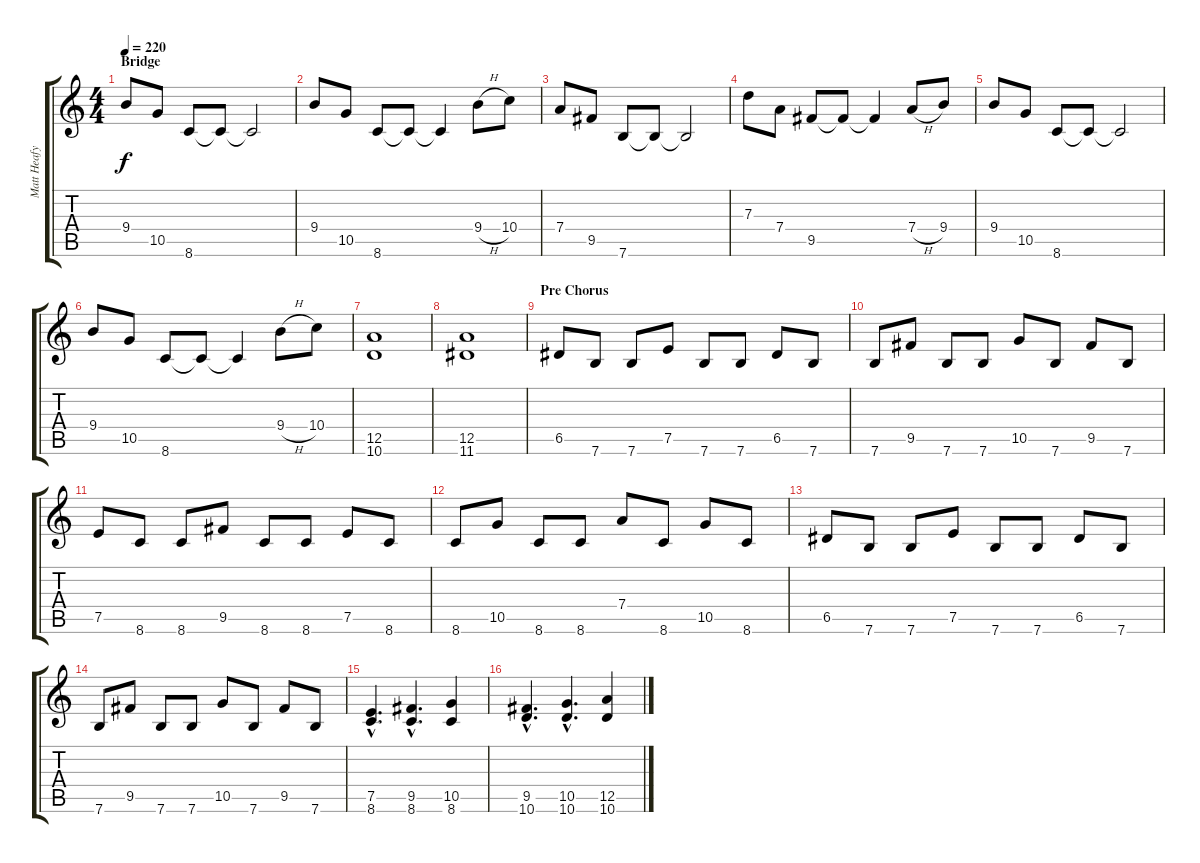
\track ("Matt Heafy Gtr. 2" "Matt Heafy") {instrument distortionguitar}
\staff {score tabs}
\tuning (E4 B3 G3 D3 A2 E2) {hide}
\ts (4 4)
\section ("" "Bridge")
\tempo 220
\clef g2
\ks c
9.4.8{dy f} 10.5.8 8.6.8 8.6{t}.8 8.6{t}.2 |
9.4.8 10.5.8 8.6.8 8.6{t}.8 8.6{t}.4 9.4{h}.8 10.4.8 |
7.4.8 9.5.8 7.6.8 7.6{t}.8 7.6{t}.2 |
7.3.8 7.4.8 9.5.8 9.5{t}.8 9.5{t}.4 7.4{h}.8 9.4.8 |
9.4.8 10.5.8 8.6.8 8.6{t}.8 8.6{t}.2 |
9.4.8 10.5.8 8.6.8 8.6{t}.8 8.6{t}.4 9.4{h}.8 10.4.8 |
(12.5 10.6).1 |
(12.5 11.6).1 |
\section ("" "Pre Chorus")
6.5.8 7.6.8 7.6.8 7.5.8 7.6.8 7.6.8 6.5.8 7.6.8 |
7.6.8 9.5.8 7.6.8 7.6.8 10.5.8 7.6.8 9.5.8 7.6.8 |
7.5.8 8.6.8 8.6.8 9.5.8 8.6.8 8.6.8 7.5.8 8.6.8 |
8.6.8 10.5.8 8.6.8 8.6.8 7.4.8 8.6.8 10.5.8 8.6.8 |
6.5.8 7.6.8 7.6.8 7.5.8 7.6.8 7.6.8 6.5.8 7.6.8 |
7.6.8 9.5.8 7.6.8 7.6.8 10.5.8 7.6.8 9.5.8 7.6.8 |
(7.5{hac} 8.6{hac}).4{d} (9.5{hac} 8.6{hac}).4{d} (10.5 8.6).4 |
(9.5{hac} 10.6{hac}).4{d} (10.5{hac} 10.6{hac}).4{d} (12.5 10.6).4
